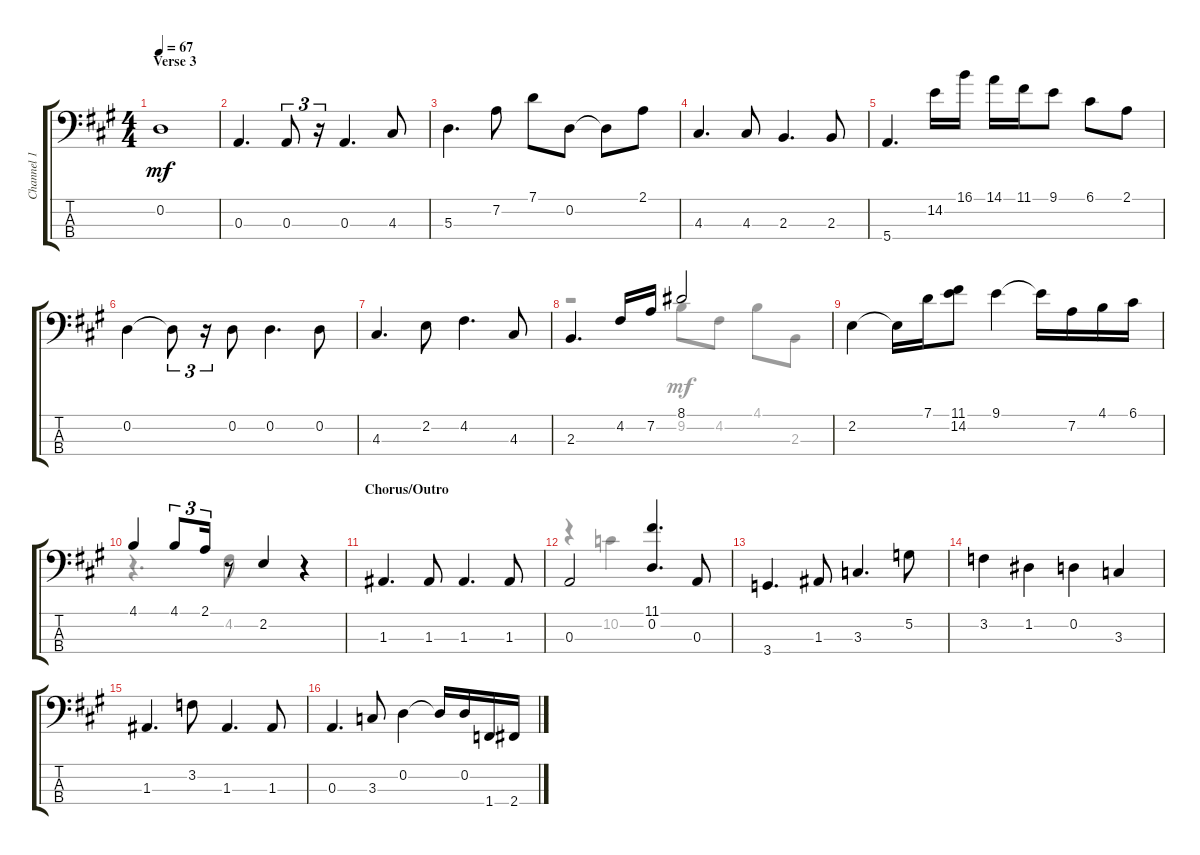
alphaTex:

\track ("Channel 1" "Channel 1") {instrument fretlessbass}
\staff {score tabs}
\tuning (G2 D2 A1 E1) {hide}
\voice
\ts (4 4)
\section ("" "Verse 3")
\tempo 67
\clef f4
\ks f#minor
0.2.1{dy mf} |
0.3.4{d} 0.3.8{tu (3 2)} r.16{tu (3 2)} 0.3.4{d} 4.3.8 |
5.3.4{d} 7.2.8 7.1.8 0.2.8 0.2{t}.8 2.1.8 |
4.3.4{d} 4.3.8 2.3.4{d} 2.3.8 |
5.4.4{d} 14.2.16 16.1.16 14.1.16 11.1.16 9.1.8 6.1.8 2.1.8 |
0.2.4 0.2{t}.8{tu (3 2)} r.16{tu (3 2)} 0.2.8 0.2.4{d} 0.2.8 |
4.3.4{d} 2.2.8 4.2.4{d} 4.3.8 |
2.3.4{d} 4.2.16 7.2.16 8.1.2 |
2.2.4 2.2{t}.16 7.1.16 (11.1 14.2).8 9.1.4 9.1{t}.16 7.2.16 4.1.16 6.1.16 |
4.1.4 4.1.8{tu (3 2)} 2.1.16{tu (3 2)} r.8 2.2.4 r.4 |
\section ("" "Chorus/Outro")
1.3.4{d} 1.3.8 1.3.4{d} 1.3.8 |
0.3.2 (11.1 0.2).4{d} 0.3.8 |
3.4.4{d} 1.3.8 3.3.4{d} 5.2.8 |
3.2.4 1.2.4 0.2.4 3.3.4 |
1.3.4{d} 3.2.8 1.3.4{d} 1.3.8 |
0.3.4{d} 3.3.8 0.2.4 0.2{t}.16 0.2.16 1.4.16 2.4.16
\voice
\clef f4
\ottava regular
\simile none
\ks f#minor
|
|
|
|
|
|
|
r.2 9.2.8 4.2.8 4.1.8 2.3.8 |
|
r.4{d} 4.2.8 |
|
r.4 10.2.4 |
|
|
|
